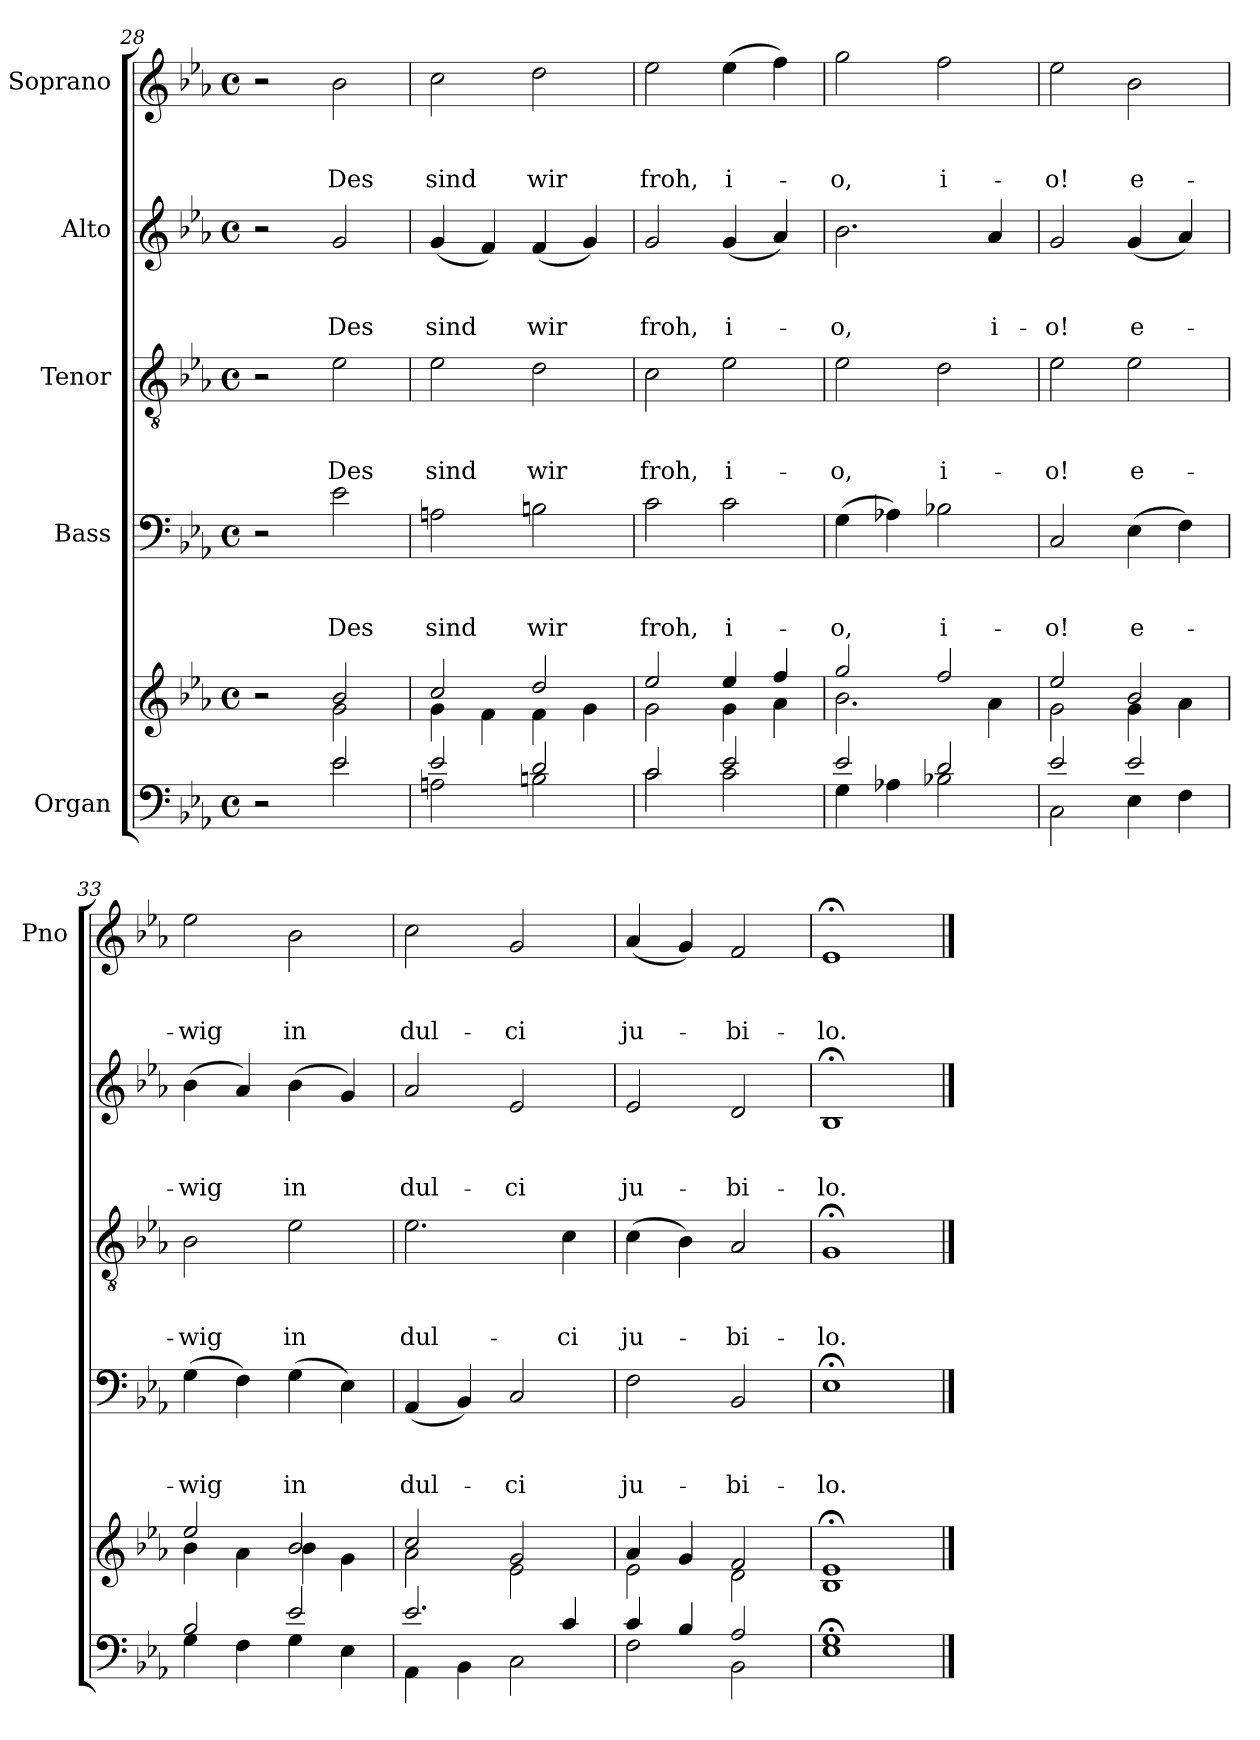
**kern	**kern	**kern	**text	**text	**text	**kern	**text	**text	**text	**kern	**text	**text	**text	**kern	**text	**text	**text
*part5	*part5	*part4	*part4	*part4	*part4	*part3	*part3	*part3	*part3	*part2	*part2	*part2	*part2	*part1	*part1	*part1	*part1
*staff6	*staff5	*staff4	*staff4	*staff4	*staff4	*staff3	*staff3	*staff3	*staff3	*staff2	*staff2	*staff2	*staff2	*staff1	*staff1	*staff1	*staff1
*I"Organ	*	*I"Bass	*	*	*	*I"Tenor	*	*	*	*I"Alto	*	*	*	*I"Soprano	*	*	*
*	*	*	*	*	*	*	*	*	*	*	*	*	*	*I'Pno	*	*	*
*clefF4	*clefG2	*clefF4	*	*	*	*clefGv2	*	*	*	*clefG2	*	*	*	*clefG2	*	*	*
*k[b-e-a-]	*k[b-e-a-]	*k[b-e-a-]	*	*	*	*k[b-e-a-]	*	*	*	*k[b-e-a-]	*	*	*	*k[b-e-a-]	*	*	*
*E-:	*E-:	*E-:	*	*	*	*E-:	*	*	*	*E-:	*	*	*	*E-:	*	*	*
*M4/4	*M4/4	*M4/4	*	*	*	*M4/4	*	*	*	*M4/4	*	*	*	*M4/4	*	*	*
*met(c)	*met(c)	*met(c)	*	*	*	*met(c)	*	*	*	*met(c)	*	*	*	*met(c)	*	*	*
=28	=28	=28	=28	=28	=28	=28	=28	=28	=28	=28	=28	=28	=28	=28	=28	=28	=28
*^	*^	*	*	*	*	*	*	*	*	*	*	*	*	*	*	*	*
2r	2ryy	2r	2ryy	2r	.	.	.	2r	.	.	.	2r	.	.	.	2r	.	.	.
2e-/	2e-\	2b-/	2g\	2e-\	.	.	Des	2e-\	.	.	Des	2g/	.	.	Des	2b-\	.	.	Des
=29	=29	=29	=29	=29	=29	=29	=29	=29	=29	=29	=29	=29	=29	=29	=29	=29	=29	=29	=29
2e-/	2An\	2cc/	4g\	2An\	.	.	sind	2e-\	.	.	sind	(4g/	.	.	sind	2cc\	.	.	sind
.	.	.	4f\	.	.	.	.	.	.	.	.	4f/)	.	.	.	.	.	.	.
2d/	2Bn\	2dd/	4f\	2Bn\	.	.	wir	2d\	.	.	wir	(4f/	.	.	wir	2dd\	.	.	wir
.	.	.	4g\	.	.	.	.	.	.	.	.	4g/)	.	.	.	.	.	.	.
=30	=30	=30	=30	=30	=30	=30	=30	=30	=30	=30	=30	=30	=30	=30	=30	=30	=30	=30	=30
2c/	2c\	2ee-/	2g\	2c\	.	.	froh,	2c\	.	.	froh,	2g/	.	.	froh,	2ee-\	.	.	froh,
2e-/	2c\	4ee-/	4g\	2c\	.	.	i-	2e-\	.	.	i-	(4g/	.	.	i-	(4ee-\	.	.	i-
.	.	4ff/	4a-\	.	.	.	.	.	.	.	.	4a-/)	.	.	.	4ff\)	.	.	.
!!LO:LB:g=z
=31	=31	=31	=31	=31	=31	=31	=31	=31	=31	=31	=31	=31	=31	=31	=31	=31	=31	=31	=31
2e-/	4G\	2gg/	2.b-\	(4G\	.	.	-o,	2e-\	.	.	-o,	2.b-\	.	.	-o,	2gg\	.	.	-o,
.	4A-X\	.	.	4A-X\)	.	.	.	.	.	.	.	.	.	.	.	.	.	.	.
2d/	2B-X\	2ff/	.	2B-X\	.	.	i-	2d\	.	.	i-	.	.	.	.	2ff\	.	.	i-
.	.	.	4a-\	.	.	.	.	.	.	.	.	4a-/	.	.	i-	.	.	.	.
=32	=32	=32	=32	=32	=32	=32	=32	=32	=32	=32	=32	=32	=32	=32	=32	=32	=32	=32	=32
2e-/	2C\	2ee-/	2g\	2C/	.	.	-o!	2e-\	.	.	-o!	2g/	.	.	-o!	2ee-\	.	.	-o!
2e-/	4E-\	2b-/	4g\	(4E-\	.	.	e-	2e-\	.	.	e-	(4g/	.	.	e-	2b-\	.	.	e-
.	4F\	.	4a-\	4F\)	.	.	.	.	.	.	.	4a-/)	.	.	.	.	.	.	.
=33	=33	=33	=33	=33	=33	=33	=33	=33	=33	=33	=33	=33	=33	=33	=33	=33	=33	=33	=33
2B-/	4G\	2ee-/	4b-\	(4G\	.	.	-wig	2B-\	.	.	-wig	(4b-\	.	.	-wig	2ee-\	.	.	-wig
.	4F\	.	4a-\	4F\)	.	.	.	.	.	.	.	4a-/)	.	.	.	.	.	.	.
2e-/	4G\	2b-/	4b-\	(4G\	.	.	in	2e-\	.	.	in	(4b-\	.	.	in	2b-\	.	.	in
.	4E-\	.	4g\	4E-\)	.	.	.	.	.	.	.	4g/)	.	.	.	.	.	.	.
=34	=34	=34	=34	=34	=34	=34	=34	=34	=34	=34	=34	=34	=34	=34	=34	=34	=34	=34	=34
2.e-/	4AA-\	2cc/	2a-\	(4AA-/	.	.	dul-	2.e-\	.	.	dul-	2a-/	.	.	dul-	2cc\	.	.	dul-
.	4BB-\	.	.	4BB-/)	.	.	.	.	.	.	.	.	.	.	.	.	.	.	.
.	2C\	2g/	2e-\	2C/	.	.	-ci	.	.	.	.	2e-/	.	.	-ci	2g/	.	.	-ci
4c/	.	.	.	.	.	.	.	4c\	.	.	-ci	.	.	.	.	.	.	.	.
=35	=35	=35	=35	=35	=35	=35	=35	=35	=35	=35	=35	=35	=35	=35	=35	=35	=35	=35	=35
4c/	2F\	4a-/	2e-\	2F\	.	.	ju-	(4c\	.	.	ju-	2e-/	.	.	ju-	(4a-/	.	.	ju-
4B-/	.	4g/	.	.	.	.	.	4B-\)	.	.	.	.	.	.	.	4g/)	.	.	.
2A-/	2BB-\	2f/	2d\	2BB-/	.	.	-bi-	2A-/	.	.	-bi-	2d/	.	.	-bi-	2f/	.	.	-bi-
=36	=36	=36	=36	=36	=36	=36	=36	=36	=36	=36	=36	=36	=36	=36	=36	=36	=36	=36	=36
1G;<	1E-	1e-;<	1B-	1E-;<	.	.	-lo.	1G;<	.	.	-lo.	1B-;<	.	.	-lo.	1e-;<	.	.	-lo.
*v	*v	*	*	*	*	*	*	*	*	*	*	*	*	*	*	*	*	*	*
*	*v	*v	*	*	*	*	*	*	*	*	*	*	*	*	*	*	*	*
==	==	==	==	==	==	==	==	==	==	==	==	==	==	==	==	==	==
*-	*-	*-	*-	*-	*-	*-	*-	*-	*-	*-	*-	*-	*-	*-	*-	*-	*-
